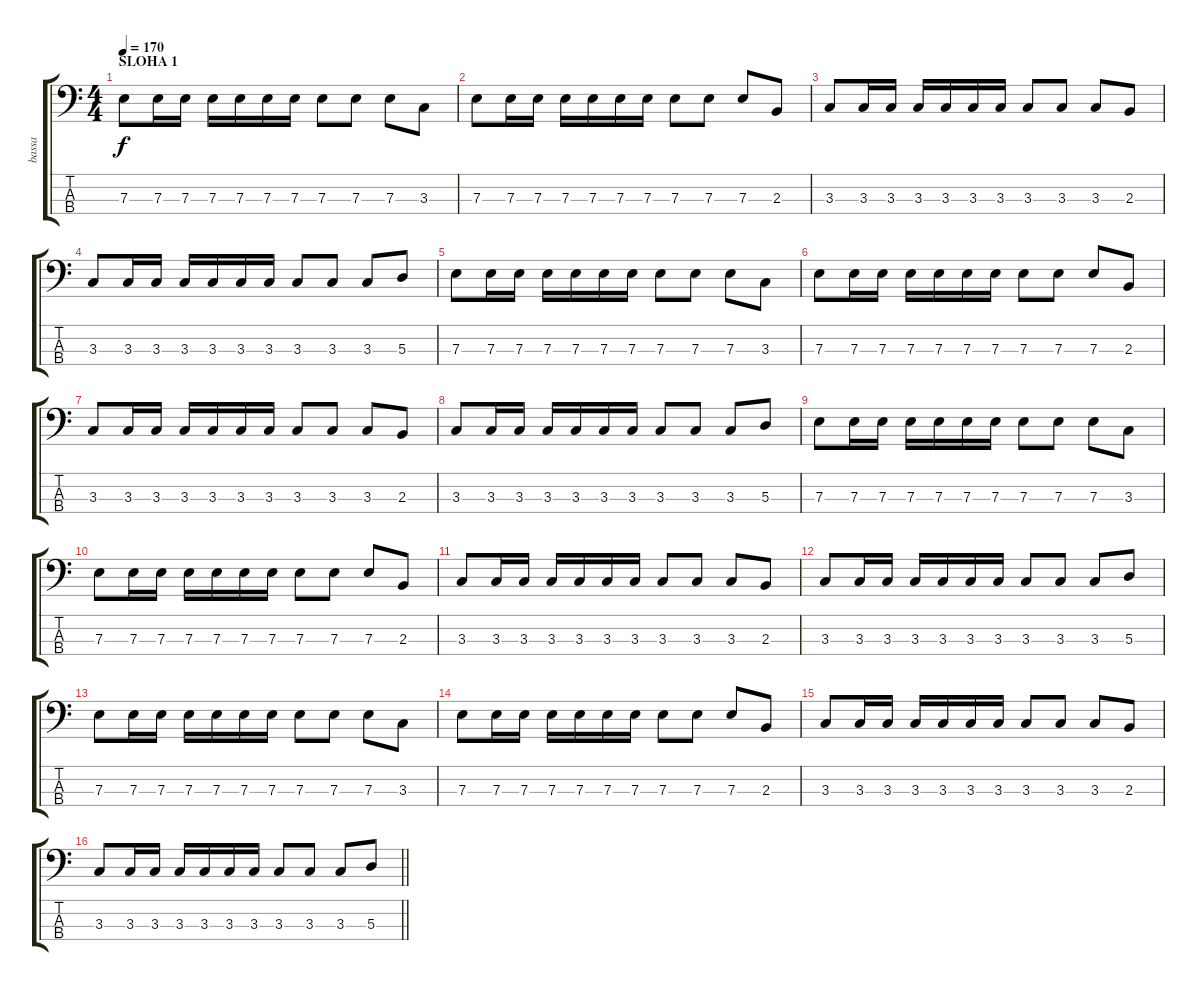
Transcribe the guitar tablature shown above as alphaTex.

\track ("bassa" "bassa") {instrument electricbassfinger}
\staff {score tabs}
\tuning (G2 D2 A1 E1) {hide}
\ts (4 4)
\section ("" "SLOHA 1")
\tempo 170
\clef f4
\ks c
7.3.8{dy f} 7.3.16 7.3.16 7.3.16 7.3.16 7.3.16 7.3.16 7.3.8 7.3.8 7.3.8 3.3.8 |
7.3.8 7.3.16 7.3.16 7.3.16 7.3.16 7.3.16 7.3.16 7.3.8 7.3.8 7.3.8 2.3.8 |
3.3.8 3.3.16 3.3.16 3.3.16 3.3.16 3.3.16 3.3.16 3.3.8 3.3.8 3.3.8 2.3.8 |
3.3.8 3.3.16 3.3.16 3.3.16 3.3.16 3.3.16 3.3.16 3.3.8 3.3.8 3.3.8 5.3.8 |
7.3.8 7.3.16 7.3.16 7.3.16 7.3.16 7.3.16 7.3.16 7.3.8 7.3.8 7.3.8 3.3.8 |
7.3.8 7.3.16 7.3.16 7.3.16 7.3.16 7.3.16 7.3.16 7.3.8 7.3.8 7.3.8 2.3.8 |
3.3.8 3.3.16 3.3.16 3.3.16 3.3.16 3.3.16 3.3.16 3.3.8 3.3.8 3.3.8 2.3.8 |
3.3.8 3.3.16 3.3.16 3.3.16 3.3.16 3.3.16 3.3.16 3.3.8 3.3.8 3.3.8 5.3.8 |
7.3.8 7.3.16 7.3.16 7.3.16 7.3.16 7.3.16 7.3.16 7.3.8 7.3.8 7.3.8 3.3.8 |
7.3.8 7.3.16 7.3.16 7.3.16 7.3.16 7.3.16 7.3.16 7.3.8 7.3.8 7.3.8 2.3.8 |
3.3.8 3.3.16 3.3.16 3.3.16 3.3.16 3.3.16 3.3.16 3.3.8 3.3.8 3.3.8 2.3.8 |
3.3.8 3.3.16 3.3.16 3.3.16 3.3.16 3.3.16 3.3.16 3.3.8 3.3.8 3.3.8 5.3.8 |
7.3.8 7.3.16 7.3.16 7.3.16 7.3.16 7.3.16 7.3.16 7.3.8 7.3.8 7.3.8 3.3.8 |
7.3.8 7.3.16 7.3.16 7.3.16 7.3.16 7.3.16 7.3.16 7.3.8 7.3.8 7.3.8 2.3.8 |
3.3.8 3.3.16 3.3.16 3.3.16 3.3.16 3.3.16 3.3.16 3.3.8 3.3.8 3.3.8 2.3.8 |
\barLineRight lightlight
3.3.8 3.3.16 3.3.16 3.3.16 3.3.16 3.3.16 3.3.16 3.3.8 3.3.8 3.3.8 5.3.8
